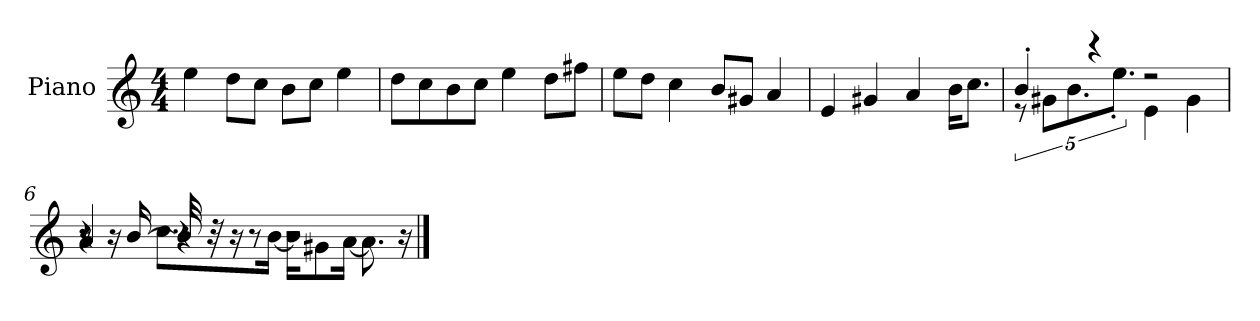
**kern
*part1
*staff1
*I"Piano
*I'P-no
*clefG2
*k[]
*M4/4
*MM90
=1
4ee\
8dd\L
8cc\J
8b\L
8cc\J
4ee\
=2
8dd\L
8cc\
8b\
8cc\J
4ee\
8dd\L
8ff#X\J
=3
8ee\L
8dd\J
4cc\
8b/L
8g#X/J
4a/
=4
4e/
4g#X/
4a/
16b\KL
8.cc\J
=5
*^
4b'/	10r
.	10g#X\L
.	10.b\
4r	.
.	10.ee'\J
2r	4e\
.	4g#\
!!LO:LB:g=z	!!
=6	=6
*	*^
8r	4r	4a/
16r	.	.
[16b/	.	.
32b/]	8.cc\L	4r
32r	.	.
16r	.	.
8r	.	.
.	[16b\Jk	.
2r	16b\KL]	2r
.	8g#X\	.
.	[16a\Jk	.
.	8.a\]	.
.	16r	.
*v	*v	*v
==
*-
